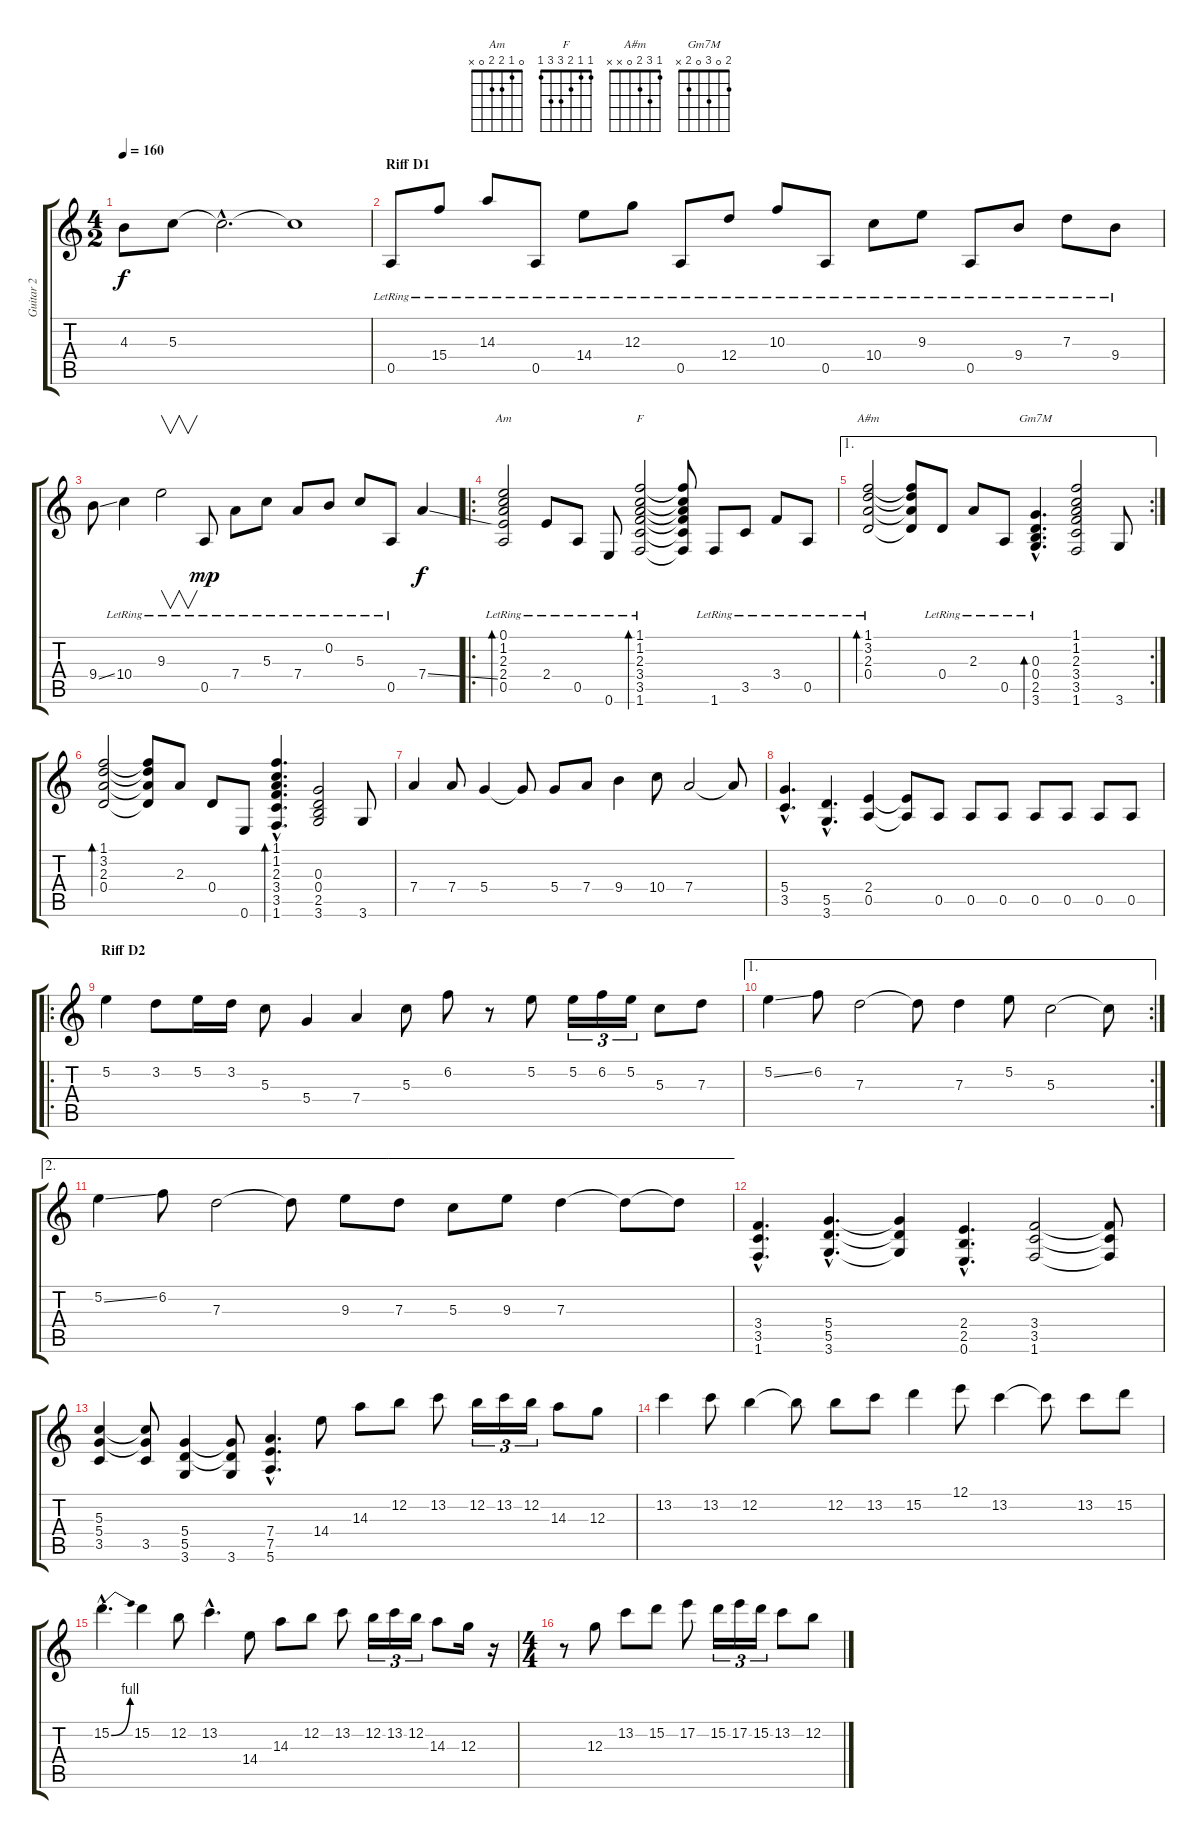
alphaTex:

\track ("Guitar 2" "Guitar 2") {instrument overdrivenguitar}
\staff {score tabs}
\tuning (E4 B3 G3 D3 A2 E2) {hide}
\chord ("Am" 0 1 2 2 0 x)
\chord ("F" 1 1 2 3 3 1)
\chord ("A#m" 1 3 2 0 x x)
\chord ("Gm7M" 2 0 3 0 2 x)
\ts (4 2)
\tempo 160
\clef g2
\ks c
4.3.8{dy f} 5.3.8 5.3{hac t}.2{d} 5.3{t}.1 |
\section ("" "Riff D1")
0.5{lr}.8{instrument electricguitarclean} 15.4{lr}.8 14.3{lr}.8 0.5{lr}.8 14.4{lr}.8 12.3{lr}.8 0.5{lr}.8 12.4{lr}.8 10.3{lr}.8 0.5{lr}.8 10.4{lr}.8 9.3{lr}.8 0.5{lr}.8 9.4{lr}.8 7.3{lr}.8 9.4{lr}.8 |
9.4{ss}.8 10.4{lr}.4 9.3{lr}.2{v} 0.5{lr}.8{dy mp} 7.4{lr}.8 5.3{lr}.8 7.4{lr}.8 0.2{lr}.8 5.3{lr}.8 0.5{lr}.8 7.4{ss}.4{dy f} |
\ro
(0.1{lr} 1.2{lr} 2.3{lr} 2.4 0.5).2{bd 240 ch "Am"} 2.4{lr}.8 0.5{lr}.8 0.6{lr}.8 (1.1{lr} 1.2{lr} 2.3{lr} 3.4{lr} 3.5{lr} 1.6).2{bd 240 ch "F"} (1.1{t} 1.2{t} 2.3{t} 3.4{t} 3.5{t} 1.6{t}).8 1.6{lr}.8 3.5{lr}.8 3.4{lr}.8 0.5{lr}.8 |
\ae 1
\rc 2
(1.1{lr} 3.2{lr} 2.3{lr} 0.4{lr}).2{bd 240 ch "A#m"} (1.1{t} 3.2{t} 2.3{t} 0.4{t}).8 0.4{lr}.8 2.3{lr}.8 0.5{lr}.8 (0.3{hac lr} 0.4{hac lr} 2.5{hac lr} 3.6{hac lr}).4{d bd 480 ch "Gm7M"} (1.1 1.2 2.3 3.4 3.5 1.6).2 3.6.8 |
(1.1 3.2 2.3 0.4).2{bd 240} (1.1{t} 3.2{t} 2.3{t} 0.4{t}).8 2.3.8 0.4.8 0.6.8 (1.1{hac} 1.2{hac} 2.3{hac} 3.4{hac} 3.5{hac} 1.6{hac}).4{d bd 240} (0.3 0.4 2.5 3.6).2 3.6.8 |
7.4.4 7.4.8 5.4.4 5.4{t}.8 5.4.8 7.4.8 9.4.4 10.4.8 7.4.2 7.4{t}.8 |
(5.4{hac} 3.5{hac}).4{d instrument overdrivenguitar} (5.5{hac} 3.6{hac}).4{d} (2.4 0.5).4 (2.4{t} 0.5{t}).8 0.5.8 0.5.8 0.5.8 0.5.8 0.5.8 0.5.8 0.5.8 |
\ro
\section ("" "Riff D2")
5.2.4 3.2.8 5.2.16 3.2.16 5.3.8 5.4.4 7.4.4 5.3.8 6.2.8 r.8 5.2.8 5.2.16{tu (3 2)} 6.2.16{tu (3 2)} 5.2.16{tu (3 2)} 5.3.8 7.3.8 |
\ae 1
\rc 2
5.2{ss}.4 6.2.8 7.3.2 7.3{t}.8 7.3.4 5.2.8 5.3.2 5.3{t}.8 |
\ae 2
5.2{ss}.4 6.2.8 7.3.2 7.3{t}.8 9.3.8 7.3.8 5.3.8 9.3.8 7.3.4 7.3{t}.8 7.3{t}.8 |
(3.4{hac} 3.5{hac} 1.6{hac}).4{d} (5.4{hac} 5.5{hac} 3.6{hac}).4{d} (5.4{t} 5.5{t} 3.6{t}).4 (2.4{hac} 2.5{hac} 0.6{hac}).4{d} (3.4 3.5 1.6).2 (3.4{t} 3.5{t} 1.6{t}).8 |
(5.3 5.4 3.5).4 (5.3{t} 5.4{t} 3.5).8 (5.4 5.5 3.6).4 (5.4{t} 5.5{t} 3.6).8 (7.4{hac} 7.5{hac} 5.6{hac}).4{d} 14.4.8 14.3.8 12.2.8 13.2.8 12.2.16{tu (3 2)} 13.2.16{tu (3 2)} 12.2.16{tu (3 2)} 14.3.8 12.3.8 |
13.2.4 13.2.8 12.2.4 12.2{t}.8 12.2.8 13.2.8 15.2.4 12.1.8 13.2.4 13.2{t}.8 13.2.8 15.2.8 |
15.2{be (bend 0 0 60 4) hac}.4{d} 15.2.4 12.2.8 13.2{hac}.4{d} 14.4.8 14.3.8 12.2.8 13.2.8 12.2.16{tu (3 2)} 13.2.16{tu (3 2)} 12.2.16{tu (3 2)} 14.3.8 12.3.16 r.16 |
\ts (4 4)
r.8 12.3.8 13.2.8 15.2.8 17.2.8 15.2.16{tu (3 2)} 17.2.16{tu (3 2)} 15.2.16{tu (3 2)} 13.2.8 12.2.8
